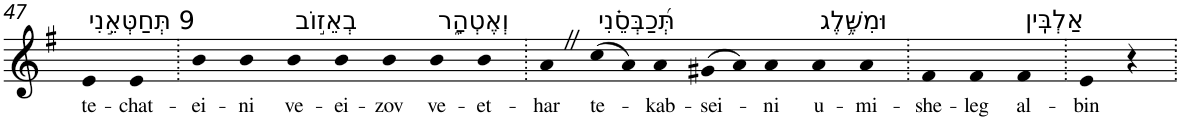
**kern	**text
*part1	*part1
*staff1	*staff1
*I"Piano	*
*I'Pno	*
!!LO:PB:g=z
*clefG2	*
*k[f#]	*
*G:	*
=47	=47
!LO:TX:a:t=9 תְּחַטְּאֵ֣נִי	!
!	!LO:LY:b
4e	te-
!	!LO:LY:b
4e	-chat-
=48.	=48.
!	!LO:LY:b
4b	-ei-
!	!LO:LY:b
4b	-ni
!LO:TX:a:t=בְאֵז֣וֹב	!
!	!LO:LY:b
4b	ve-
!	!LO:LY:b
4b	-ei-
!	!LO:LY:b
4b	-zov
!LO:TX:a:t=וְאֶטְהָ֑ר	!
!	!LO:LY:b
4b	ve-
!	!LO:LY:b
4b	-et-
=49.	=49.
!	!LO:LY:b
4aZ	-har
!LO:TX:a:t=תְּ֝כַבְּסֵ֗נִי	!
!	!LO:LY:b
(>8cc	te-
8a)	.
!	!LO:LY:b
4a	-kab-
!	!LO:LY:b
(>8g#X	-sei-
8a)	.
!	!LO:LY:b
4a	-ni
!LO:TX:a:t=וּמִשֶּׁ֥לֶג	!
!	!LO:LY:b
4a	u-
!	!LO:LY:b
4a	-mi-
=50.	=50.
!	!LO:LY:b
4f#	-she-
!	!LO:LY:b
4f#	-leg
!LO:TX:a:t=אַלְבִּֽין	!
!	!LO:LY:b
4f#	al-
=51.	=51.
!	!LO:LY:b
4e	-bin
4r	.
=.	=.
*-	*-
